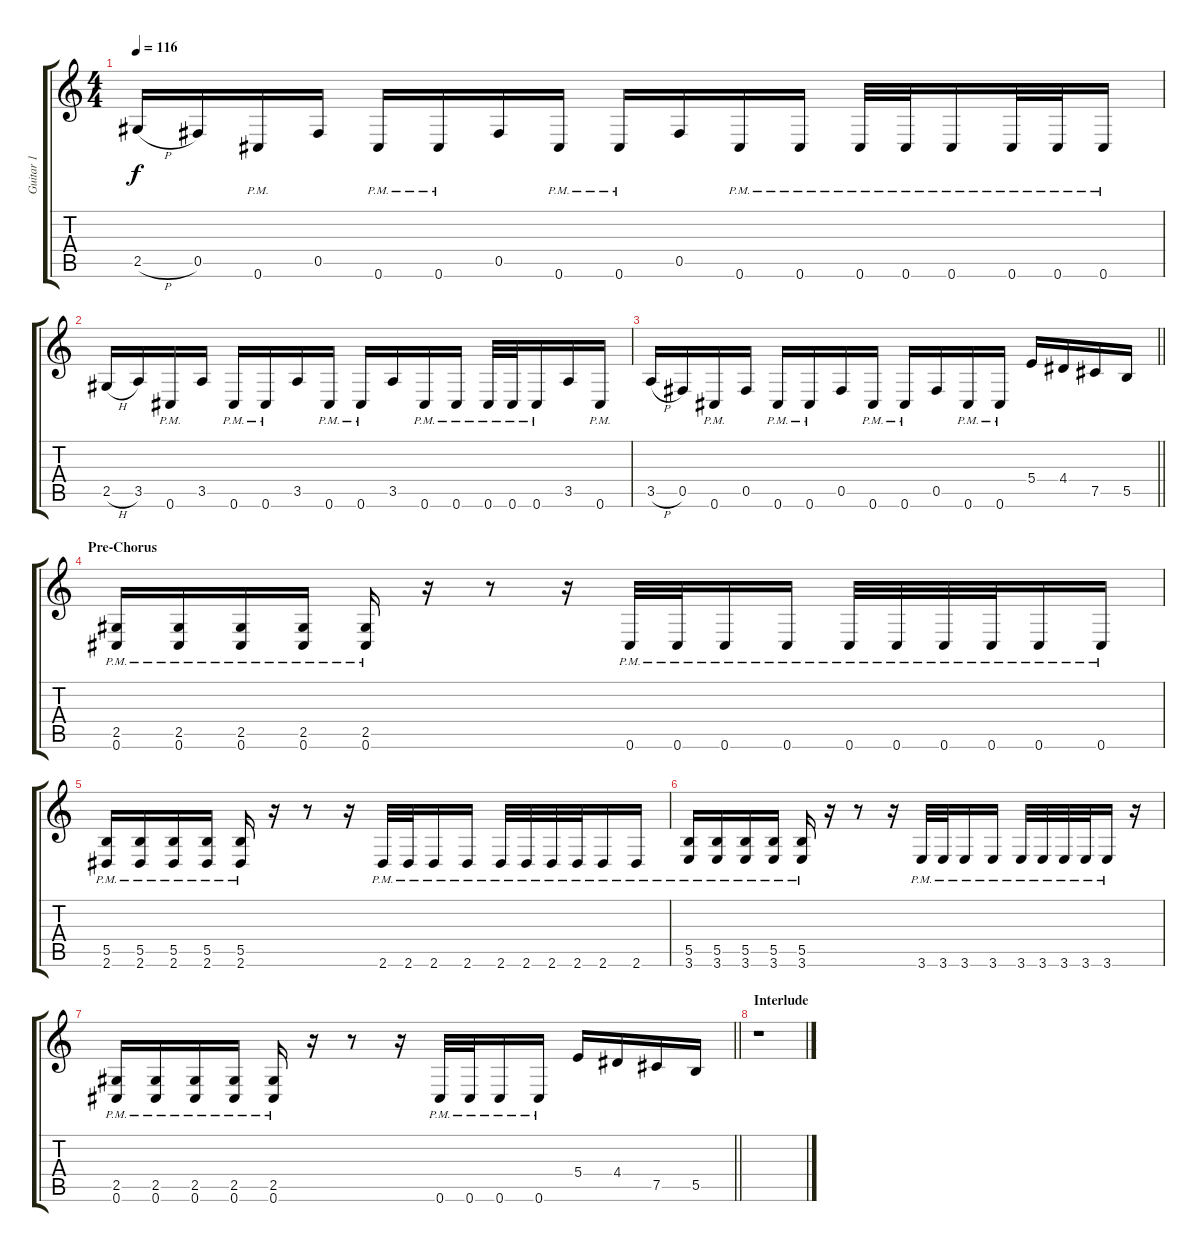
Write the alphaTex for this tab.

\track ("Guitar 1" "Guitar 1") {instrument distortionguitar}
\staff {score tabs}
\tuning (Db4 Ab3 E3 B2 Gb2 Db2) {hide}
\ts (4 4)
\tempo 116
\clef g2
\ks c
2.5{h}.16{dy f} 0.5.16 0.6{pm}.16 0.5.16 0.6{pm}.16 0.6{pm}.16 0.5.16 0.6{pm}.16 0.6{pm}.16 0.5.16 0.6{pm}.16 0.6{pm}.16 0.6{pm}.32 0.6{pm}.32 0.6{pm}.16 0.6{pm}.32 0.6{pm}.32 0.6{pm}.16 |
2.5{h}.16 3.5.16 0.6{pm}.16 3.5.16 0.6{pm}.16 0.6{pm}.16 3.5.16 0.6{pm}.16 0.6{pm}.16 3.5.16 0.6{pm}.16 0.6{pm}.16 0.6{pm}.32 0.6{pm}.32 0.6{pm}.16 3.5.16 0.6{pm}.16 |
\barLineRight lightlight
3.5{h}.16 0.5.16 0.6{pm}.16 0.5.16 0.6{pm}.16 0.6{pm}.16 0.5.16 0.6{pm}.16 0.6{pm}.16 0.5.16 0.6{pm}.16 0.6{pm}.16 5.4.16 4.4.16 7.5.16 5.5.16 |
\section ("" "Pre-Chorus")
(2.5{pm} 0.6{pm}).16 (2.5{pm} 0.6{pm}).16 (2.5{pm} 0.6{pm}).16 (2.5{pm} 0.6{pm}).16 (2.5{pm} 0.6{pm}).16 r.16 r.8 r.16 0.6{pm}.32 0.6{pm}.32 0.6{pm}.16 0.6{pm}.16 0.6{pm}.32 0.6{pm}.32 0.6{pm}.32 0.6{pm}.32 0.6{pm}.16 0.6{pm}.16 |
(5.5{pm} 2.6{pm}).16 (5.5{pm} 2.6{pm}).16 (5.5{pm} 2.6{pm}).16 (5.5{pm} 2.6{pm}).16 (5.5{pm} 2.6{pm}).16 r.16 r.8 r.16 2.6{pm}.32 2.6{pm}.32 2.6{pm}.16 2.6{pm}.16 2.6{pm}.32 2.6{pm}.32 2.6{pm}.32 2.6{pm}.32 2.6{pm}.16 2.6{pm}.16 |
(5.5{pm} 3.6{pm}).16 (5.5{pm} 3.6{pm}).16 (5.5{pm} 3.6{pm}).16 (5.5{pm} 3.6{pm}).16 (5.5{pm} 3.6{pm}).16 r.16 r.8 r.16 3.6{pm}.32 3.6{pm}.32 3.6{pm}.16 3.6{pm}.16 3.6{pm}.32 3.6{pm}.32 3.6{pm}.32 3.6{pm}.32 3.6{pm}.16 r.16 |
\barLineRight lightlight
(2.5{pm} 0.6{pm}).16 (2.5{pm} 0.6{pm}).16 (2.5{pm} 0.6{pm}).16 (2.5{pm} 0.6{pm}).16 (2.5{pm} 0.6{pm}).16 r.16 r.8 r.16 0.6{pm}.32 0.6{pm}.32 0.6{pm}.16 0.6{pm}.16 5.4.16 4.4.16 7.5.16 5.5.16 |
\section ("" "Interlude")
r.1
